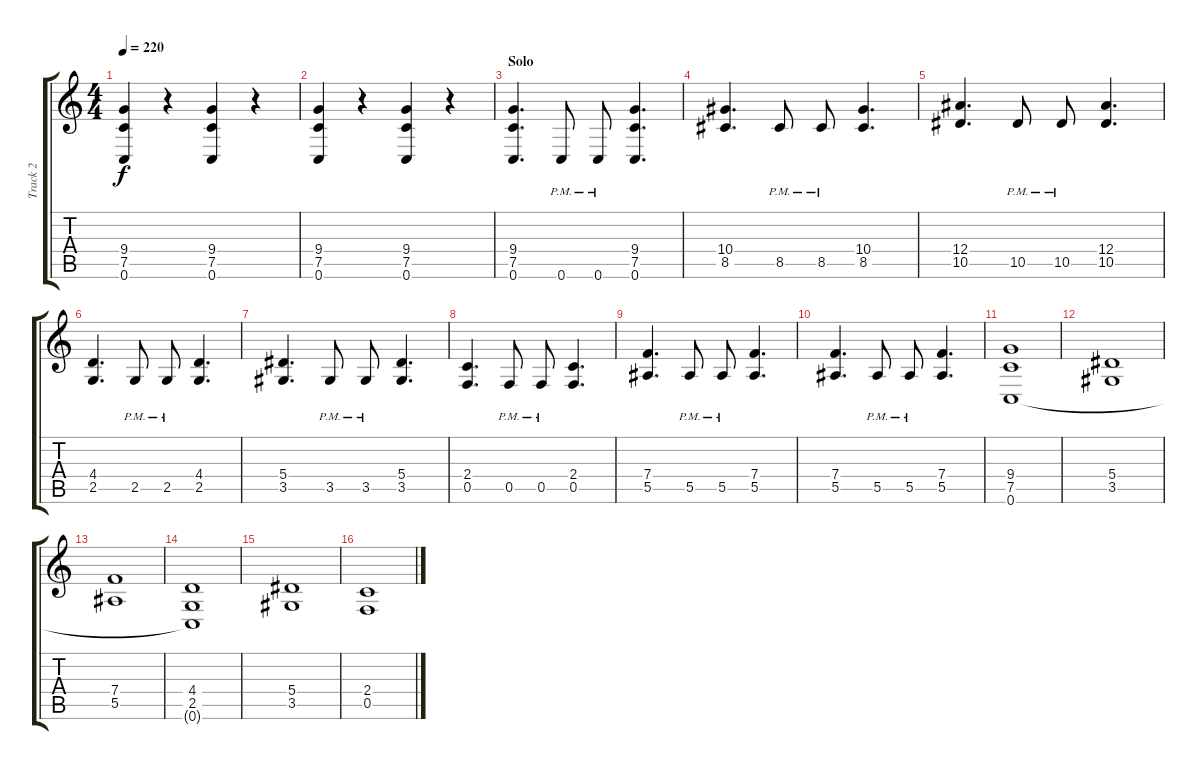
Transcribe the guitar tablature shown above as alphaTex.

\track ("Track 2" "Track 2") {instrument overdrivenguitar}
\staff {score tabs}
\tuning (C4 G3 Ab3 Bb2 F2 C2) {hide}
\ts (4 4)
\tempo 220
\clef g2
\ks c
(9.4 7.5 0.6).4{dy f} r.4 (9.4 7.5 0.6).4 r.4 |
(9.4 7.5 0.6).4 r.4 (9.4 7.5 0.6).4 r.4 |
\section ("" "Solo")
(9.4 7.5 0.6).4{d} 0.6{pm}.8 0.6{pm}.8 (9.4 7.5 0.6).4{d} |
(10.4 8.5).4{d} 8.5{pm}.8 8.5{pm}.8 (10.4 8.5).4{d} |
(12.4 10.5).4{d} 10.5{pm}.8 10.5{pm}.8 (12.4 10.5).4{d} |
(4.4 2.5).4{d} 2.5{pm}.8 2.5{pm}.8 (4.4 2.5).4{d} |
(5.4 3.5).4{d} 3.5{pm}.8 3.5{pm}.8 (5.4 3.5).4{d} |
(2.4 0.5).4{d} 0.5{pm}.8 0.5{pm}.8 (2.4 0.5).4{d} |
(7.4 5.5).4{d} 5.5{pm}.8 5.5{pm}.8 (7.4 5.5).4{d} |
(7.4 5.5).4{d} 5.5{pm}.8 5.5{pm}.8 (7.4 5.5).4{d} |
(9.4 7.5 0.6).1 |
(5.4 3.5).1 |
(7.4 5.5).1 |
(4.4 2.5 0.6{t}).1 |
(5.4 3.5).1 |
(2.4 0.5).1
